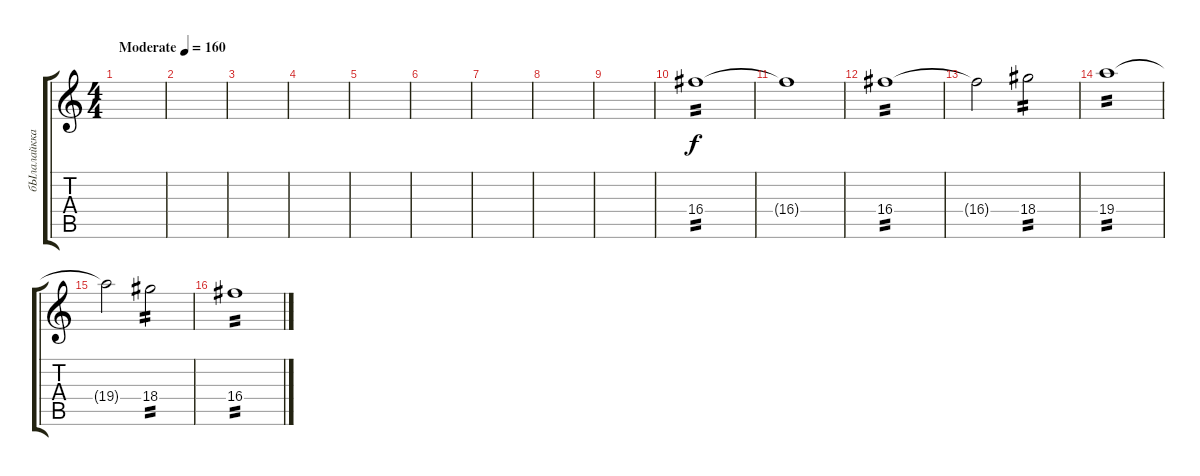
\track ("бЫлалайкка " "бЫлалайкка") {instrument acousticguitarsteel}
\staff {score tabs}
\tuning (E4 B3 G3 D3 A2 E2) {hide}
\ts (4 4)
\tempo (160 "Moderate")
\clef g2
\ks c
|
|
|
|
|
|
|
|
|
16.4.1{tp 2} |
16.4{t}.1 |
16.4.1{tp 2} |
16.4{t}.2 18.4.2{tp 2} |
19.4.1{tp 2} |
19.4{t}.2 18.4.2{tp 2} |
16.4.1{tp 2}
